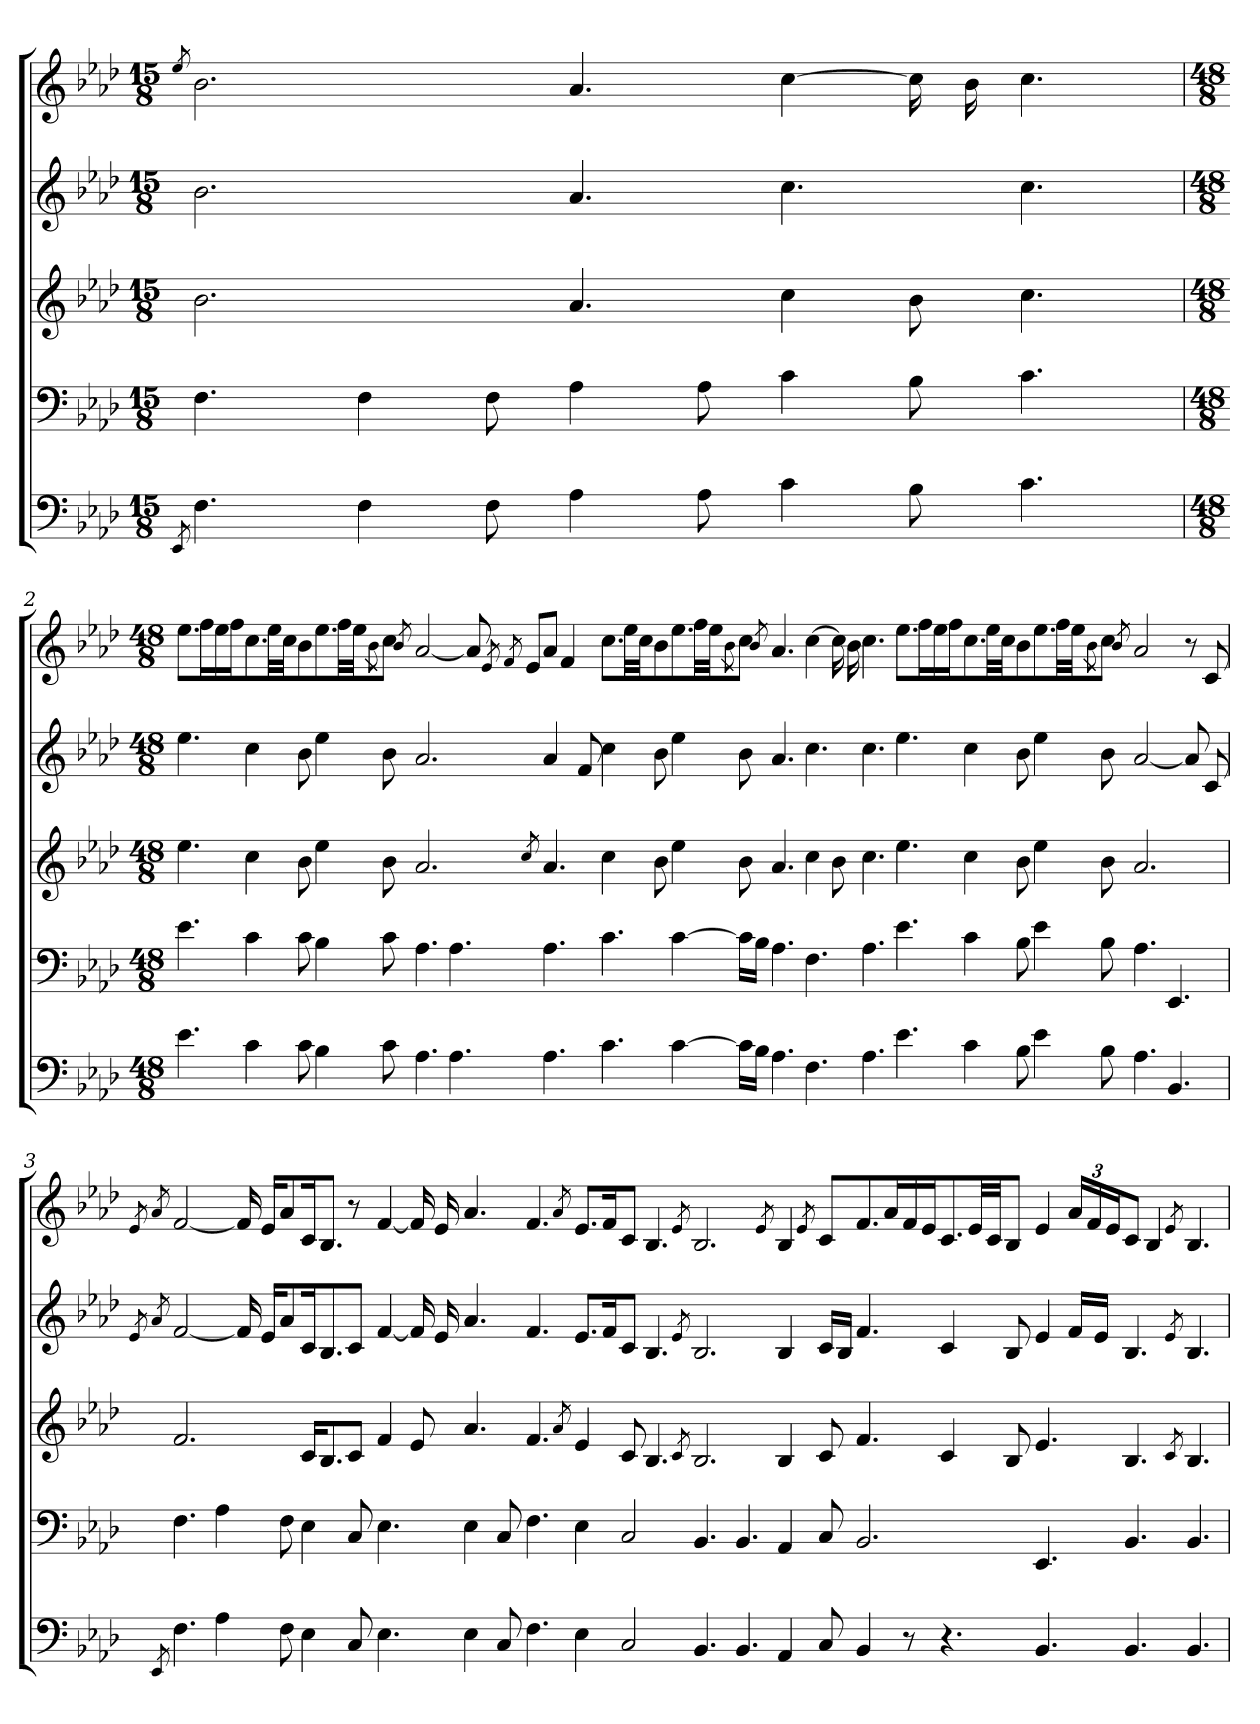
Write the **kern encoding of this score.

**kern	**kern	**kern	**kern	**kern
*part5	*part4	*part3	*part2	*part1
*staff5	*staff4	*staff3	*staff2	*staff1
*clefF4	*clefF4	*clefG2	*clefG2	*clefG2
*k[b-e-a-d-]	*k[b-e-a-d-]	*k[b-e-a-d-]	*k[b-e-a-d-]	*k[b-e-a-d-]
*M15/8	*M15/8	*M15/8	*M15/8	*M15/8
=1	=1	=1	=1	=1
8qEE-	.	.	.	8qee-
4.F	4.F	2.b-	2.b-	2.b-
4F	4F	.	.	.
8F	8F	.	.	.
4A-	4A-	4.a-	4.a-	4.a-
8A-	8A-	.	.	.
4c	4c	4cc	4.cc	[4cc
8B-	8B-	8b-	.	16cc]
.	.	.	.	16b-
4.c	4.c	4.cc	4.cc	4.cc
=2	=2	=2	=2	=2
*M48/8	*M48/8	*M48/8	*M48/8	*M48/8
4.e-	4.e-	4.ee-	4.ee-	8.ee-\L
.	.	.	.	16ff\L
.	.	.	.	16ee-\
.	.	.	.	16ff\J
4c	4c	4cc	4cc	8.cc\
.	.	.	.	32ee-\LL
.	.	.	.	32cc\JJ
8c	8c	8b-	8b-	8b-\
4B-	4B-	4ee-	4ee-	8.ee-\
.	.	.	.	32ff\LL
.	.	.	.	32ee-\JJ
.	.	.	.	8qb-\
8c	8c	8b-	8b-	8cc\J
.	.	.	.	8qb-
4.A-	4.A-	2.a-	2.a-	[2a-
4.A-	4.A-	.	.	.
.	.	.	.	8a-]
.	.	.	.	8qe-
.	.	.	.	8qf
.	.	.	.	8e-/L
.	.	8qcc	.	.
4.A-	4.A-	4.a-	4a-	8a-/J
.	.	.	.	4f
.	.	.	8f	.
4.c	4.c	4cc	4cc	8.cc\L
.	.	.	.	32ee-\LL
.	.	.	.	32cc\JJ
.	.	8b-	8b-	8b-\
[4c	[4c	4ee-	4ee-	8.ee-\
.	.	.	.	32ff\LL
.	.	.	.	32ee-\JJ
.	.	.	.	8qb-\
16c\LL]	16c\LL]	8b-	8b-	8cc\J
16B-\JJ	16B-\JJ	.	.	.
.	.	.	.	8qb-
4.A-	4.A-	4.a-	4.a-	4.a-
4.F	4.F	4cc	4.cc	[4cc
.	.	8b-	.	16cc]
.	.	.	.	16b-
4.A-	4.A-	4.cc	4.cc	4.cc
4.e-	4.e-	4.ee-	4.ee-	8.ee-\L
.	.	.	.	16ff\L
.	.	.	.	16ee-\
.	.	.	.	16ff\J
4c	4c	4cc	4cc	8.cc\
.	.	.	.	32ee-\LL
.	.	.	.	32cc\JJ
8B-	8B-	8b-	8b-	8b-\
4e-	4e-	4ee-	4ee-	8.ee-\
.	.	.	.	32ff\LL
.	.	.	.	32ee-\JJ
.	.	.	.	8qb-\
8B-	8B-	8b-	8b-	8cc\J
.	.	.	.	8qb-
4.A-	4.A-	2.a-	[2a-	2a-
4.BB-	4.EE-	.	.	.
.	.	.	8a-]	8r
.	.	.	8c	8c
=3	=3	=3	=3	=3
.	.	.	8qe-	8qe-
8qEE-	.	.	8qa-	8qa-
4.F	4.F	2.f	[2f	[2f
4A-	4A-	.	.	.
.	.	.	16f]	16f]
.	.	.	16e-/KL	16e-/KL
8F	8F	.	8a-/	8a-/
4E-	4E-	16c/KL	16c/K	16c/K
.	.	8.B-/	8.B-/	8.B-/J
8C	8C	8c/J	8c/J	8r
4.E-	4.E-	4f	[4f	[4f
.	.	8e-	16f]	16f]
.	.	.	16e-	16e-
4E-	4E-	4.a-	4.a-	4.a-
8C	8C	.	.	.
4.F	4.F	4.f	4.f	4.f
.	.	8qa-	.	8qa-
4E-	4E-	4e-	8.e-/L	8.e-/L
.	.	.	16f/K	16f/K
2C	2C	8c	8c/J	8c/J
.	.	4.B-	4.B-	4.B-
.	.	8qc	8qe-	8qe-
4.BB-	4.BB-	2.B-	2.B-	2.B-
4.BB-	4.BB-	.	.	.
.	.	.	.	8qe-
4AA-	4AA-	4B-	4B-	4B-
.	.	.	.	8qe-
8C	8C	8c	16c/LL	8c/L
.	.	.	16B-/JJ	.
4BB-	2.BB-	4.f	4.f	8.f/
.	.	.	.	16a-/L
8r	.	.	.	16f/
.	.	.	.	16e-/J
4.r	.	4c	4c	8.c/
.	.	.	.	32e-/LL
.	.	.	.	32c/JJ
.	.	8B-	8B-	8B-/J
4.BB-	4.EE-	4.e-	4e-	4e-
.	.	.	16f/LL	24a-/LL
.	.	.	.	24f/
.	.	.	16e-/JJ	.
.	.	.	.	24e-/J
4.BB-	4.BB-	4.B-	4.B-	8c/J
.	.	.	.	4B-
.	.	8qc	8qe-	8qe-
4.BB-	4.BB-	4.B-	4.B-	4.B-
=	=	=	=	=
*-	*-	*-	*-	*-
